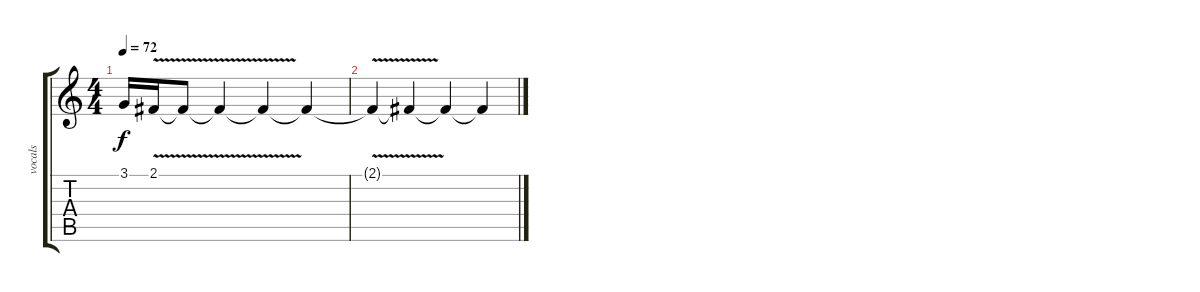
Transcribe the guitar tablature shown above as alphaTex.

\track ("vocals" "vocals") {instrument voiceoohs}
\staff {score tabs}
\tuning (E4 B3 G3 D3 A2 E2) {hide}
\ts (4 4)
\tempo 72
\clef g2
\ks c
3.1{t}.16{dy f} 2.1{v}.16 2.1{v t}.8 2.1{v t}.4{volume 10} 2.1{t}.4{volume 8} 2.1{t}.4{volume 6} |
2.1{v t}.4{volume 4} 2.1{t}.4{volume 2} 2.1{t}.4{volume 1} 2.1{t}.4{volume 0}
